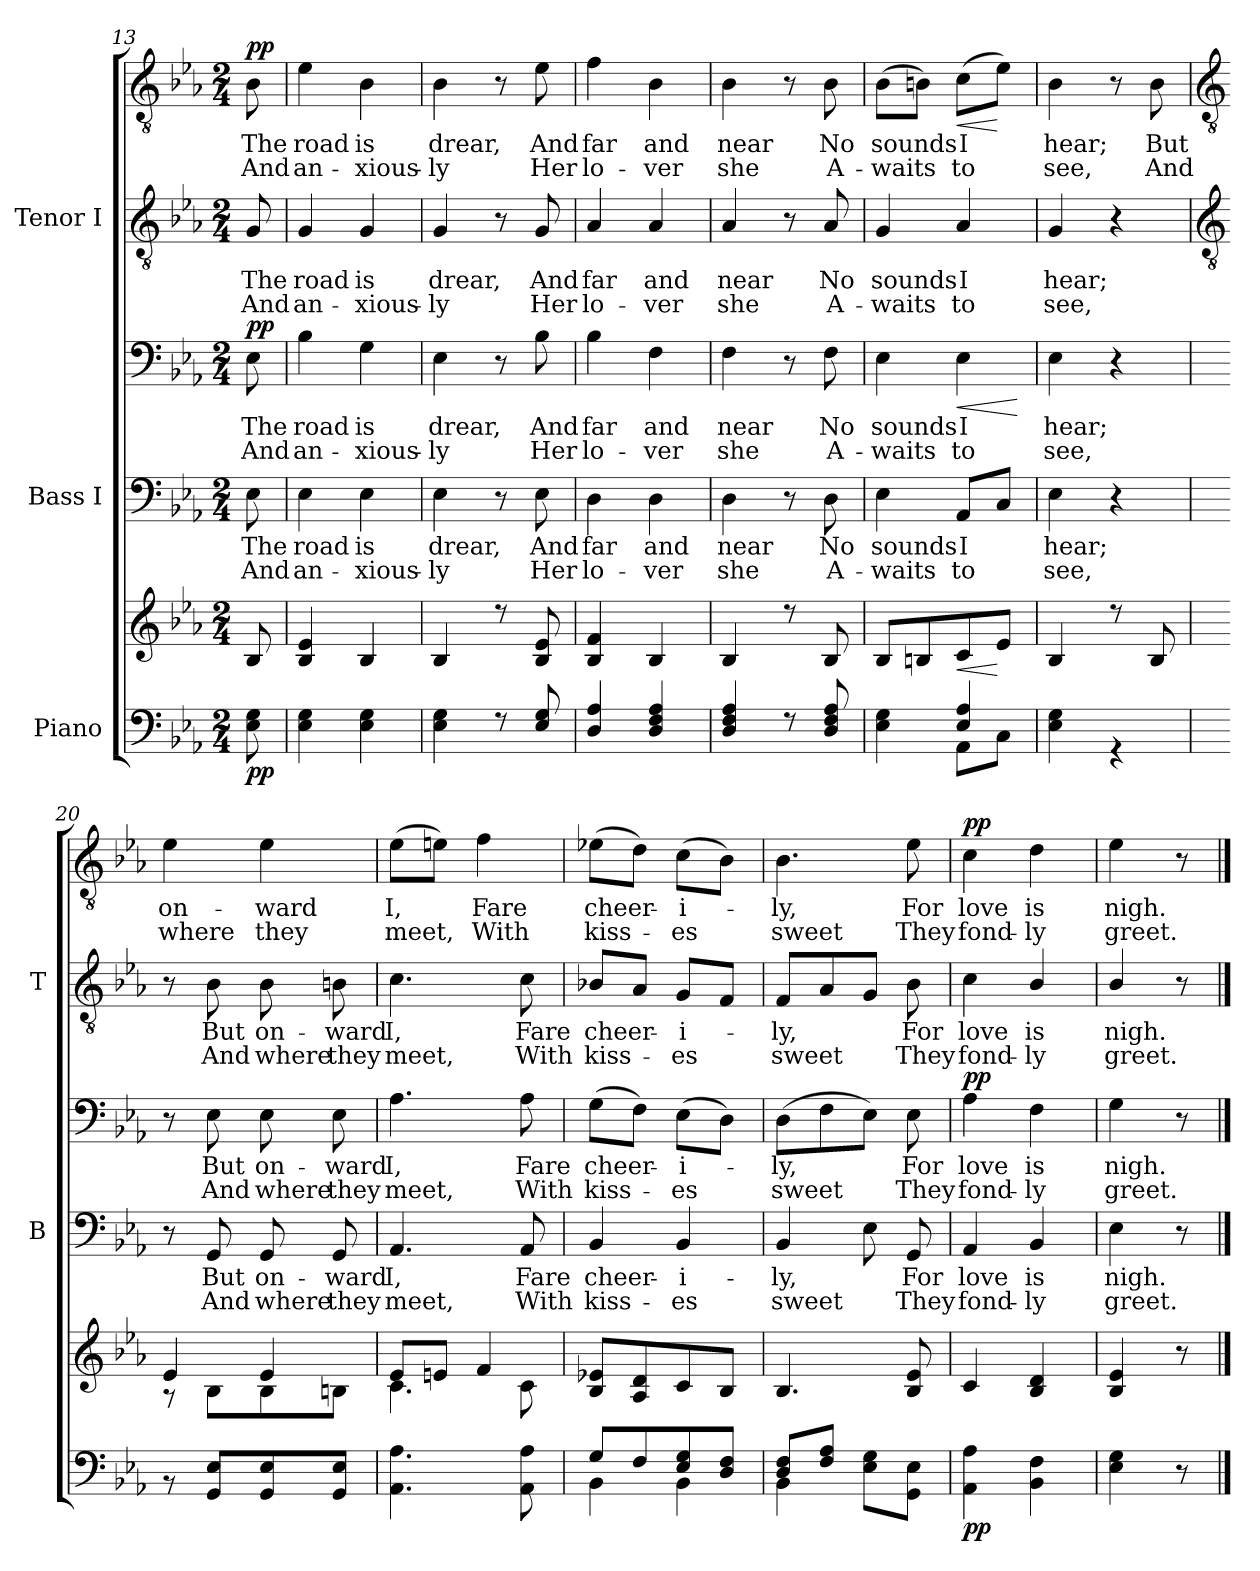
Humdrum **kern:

**kern	**kern	**dynam	**kern	**text	**text	**kern	**text	**text	**dynam	**kern	**text	**text	**kern	**text	**text	**dynam
*part3	*part3	*part3	*part2	*part2	*part2	*part2	*part2	*part2	*part2	*part1	*part1	*part1	*part1	*part1	*part1	*part1
*staff6	*staff5	*staff5/6	*staff4	*staff4	*staff4	*staff3	*staff3	*staff3	*staff3/4	*staff2	*staff2	*staff2	*staff1	*staff1	*staff1	*staff1/2
*I"Piano	*	*	*I"Bass I	*	*	*	*	*	*	*I"Tenor I	*	*	*	*	*	*
*	*	*	*I'B	*	*	*	*	*	*	*I'T	*	*	*	*	*	*
!!LO:LB:g=z
*clefF4	*clefG2	*	*clefF4	*	*	*clefF4	*	*	*	*clefGv2	*	*	*clefGv2	*	*	*
*k[b-e-a-]	*k[b-e-a-]	*	*k[b-e-a-]	*	*	*k[b-e-a-]	*	*	*	*k[b-e-a-]	*	*	*k[b-e-a-]	*	*	*
*E-:	*E-:	*	*E-:	*	*	*E-:	*	*	*	*E-:	*	*	*E-:	*	*	*
*M2/4	*M2/4	*	*M2/4	*	*	*M2/4	*	*	*	*M2/4	*	*	*M2/4	*	*	*
=13	=13	=13	=13	=13	=13	=13	=13	=13	=13	=13	=13	=13	=13	=13	=13	=13
*^	*^	*	*	*	*	*	*	*	*	*	*	*	*	*	*	*
!	!	!	!	!LO:DY:b=2	!	!LO:LY:b	!LO:LY:b	!	!LO:LY:b	!LO:LY:b	!	!	!LO:LY:b	!LO:LY:b	!	!LO:LY:b	!LO:LY:b	!
!	!	!	!	!LO:DY:n=1:b	!	!	!	!	!	!	!LO:DY:b=2	!	!	!	!	!	!	!
!	!	!	!	!	!	!	!	!	!	!	!LO:DY:n=1:b	!	!	!	!	!	!	!LO:DY:b=2
!	!	!	!	!	!	!	!	!	!	!	!	!	!	!	!	!	!	!LO:DY:n=1:b
8E-\ 8G\	8ryy	8B-	8ryy	p p	8E-	The	And	8E-	The	And	p p	8G	The	And	8B-	The	And	p p
=14	=14	=14	=14	=14	=14	=14	=14	=14	=14	=14	=14	=14	=14	=14	=14	=14	=14	=14
!	!LO:N:vis=1	!	!LO:N:vis=1	!	!	!LO:LY:b	!LO:LY:b	!	!LO:LY:b	!LO:LY:b	!	!	!LO:LY:b	!LO:LY:b	!	!LO:LY:b	!LO:LY:b	!
4E-\ 4G\	2ryy	4B- 4e-	2ryy	.	4E-	-road	an-	4B-	road	an-	.	4G	-road	an-	4e-	road	an-	.
!	!	!	!	!	!	!LO:LY:b	!LO:LY:b	!	!LO:LY:b	!LO:LY:b	!	!	!LO:LY:b	!LO:LY:b	!	!LO:LY:b	!LO:LY:b	!
4E-\ 4G\	.	4B-	.	.	4E-	-is	xious-	4G	-is	xious-	.	4G	-is	xious-	4B-	-is	xious-	.
=15	=15	=15	=15	=15	=15	=15	=15	=15	=15	=15	=15	=15	=15	=15	=15	=15	=15	=15
!	!LO:N:vis=1	!	!LO:N:vis=1	!	!	!LO:LY:b	!LO:LY:b	!	!LO:LY:b	!LO:LY:b	!	!	!LO:LY:b	!LO:LY:b	!	!LO:LY:b	!LO:LY:b	!
4E-\ 4G\	2ryy	4B-	2ryy	.	4E-	drear,	ly	4E-	-drear,	ly	.	4G	drear,	ly	4B-	-drear,	ly	.
8r	.	8r	.	.	8r	.	.	8r	.	.	.	8r	.	.	8r	.	.	.
!	!	!	!	!	!	!LO:LY:b	!LO:LY:b	!	!LO:LY:b	!LO:LY:b	!	!	!LO:LY:b	!LO:LY:b	!	!LO:LY:b	!LO:LY:b	!
8E- 8G	.	8B- 8e-	.	.	8E-	And	Her	8B-	And	Her	.	8G	And	Her	8e-	And	Her	.
=16	=16	=16	=16	=16	=16	=16	=16	=16	=16	=16	=16	=16	=16	=16	=16	=16	=16	=16
!	!LO:N:vis=1	!	!LO:N:vis=1	!	!	!LO:LY:b	!LO:LY:b	!	!LO:LY:b	!LO:LY:b	!	!	!LO:LY:b	!LO:LY:b	!	!LO:LY:b	!LO:LY:b	!
4D 4A-	2ryy	4B- 4f	2ryy	.	4D	far	lo-	4B-	far	lo-	.	4A-	far	lo-	4f	far	lo-	.
!	!	!	!	!	!	!LO:LY:b	!LO:LY:b	!	!LO:LY:b	!LO:LY:b	!	!	!LO:LY:b	!LO:LY:b	!	!LO:LY:b	!LO:LY:b	!
4D 4F 4A-	.	4B-	.	.	4D	-and	ver	4F	-and	ver	.	4A-	-and	ver	4B-	-and	ver	.
=17	=17	=17	=17	=17	=17	=17	=17	=17	=17	=17	=17	=17	=17	=17	=17	=17	=17	=17
!	!LO:N:vis=1	!	!LO:N:vis=1	!	!	!LO:LY:b	!LO:LY:b	!	!LO:LY:b	!LO:LY:b	!	!	!LO:LY:b	!LO:LY:b	!	!LO:LY:b	!LO:LY:b	!
4D 4F 4A-	2ryy	4B-	2ryy	.	4D	-near	she	4F	near	she	.	4A-	-near	she	4B-	near	she	.
8r	.	8r	.	.	8r	.	.	8r	.	.	.	8r	.	.	8r	.	.	.
!	!	!	!	!	!	!LO:LY:b	!LO:LY:b	!	!LO:LY:b	!LO:LY:b	!	!	!LO:LY:b	!LO:LY:b	!	!LO:LY:b	!LO:LY:b	!
8D 8F 8A-	.	8B-	.	.	8D	No	A-	8F	No	A-	.	8A-	No	A-	8B-	No	A-	.
=18	=18	=18	=18	=18	=18	=18	=18	=18	=18	=18	=18	=18	=18	=18	=18	=18	=18	=18
!	!	!	!LO:N:vis=1	!	!	!LO:LY:b	!LO:LY:b	!	!LO:LY:b	!LO:LY:b	!	!	!LO:LY:b	!LO:LY:b	!	!LO:LY:b	!LO:LY:b	!
4ryy	4E-\ 4G\	8B-L	2ryy	.	4E-	sounds	waits	4E-	-sounds	waits	.	4G	sounds	waits	(>8B-L	-sounds	waits	.
.	.	8Bn	.	.	.	.	.	.	.	.	.	.	.	.	8BnJ)	.	.	.
!	!	!	!	!LO:HP:b	!	!LO:LY:b	!LO:LY:b	!	!LO:LY:b	!LO:LY:b	!LO:HP:b	!	!LO:LY:b	!LO:LY:b	!	!LO:LY:b	!LO:LY:b	!LO:HP:b
4E-/ 4A-/	8AA-\L	8c	.	<	8AA-L	I	to	4E-	I	to	<	4A-	I	to	(>8cL	I	to	<
.	8C\J	8e-J	.	[	8CJ	.	.	.	.	.	.	.	.	.	8e-J)	.	.	[
*v	*v	*	*	*	*	*	*	*	*	*	*	*	*	*	*	*	*	*
*	*v	*v	*	*	*	*	*	*	*	*	*	*	*	*	*	*	*
.	.	.	.	.	.	.	.	.	[	.	.	.	.	.	.	.
=19	=19	=19	=19	=19	=19	=19	=19	=19	=19	=19	=19	=19	=19	=19	=19	=19
*	*^	*	*	*	*	*	*	*	*	*	*	*	*	*	*	*
!LO:N:vis=1	!	!LO:N:vis=1	!	!	!LO:LY:b	!LO:LY:b	!	!LO:LY:b	!LO:LY:b	!	!	!LO:LY:b	!LO:LY:b	!	!LO:LY:b	!LO:LY:b	!
*^	*	*	*	*	*	*	*	*	*	*	*	*	*	*	*	*	*
2ryy	4E-\ 4G\	4B-	2ryy	.	4E-	hear;	see,	4E-	hear;	see,	.	4G	hear;	see,	4B-	hear;	see,	.
.	4r	8r	.	.	4r	.	.	4r	.	.	.	4r	.	.	8r	.	.	.
!	!	!	!	!	!	!	!	!	!	!	!	!	!	!	!	!LO:LY:b	!LO:LY:b	!
.	.	8B-	.	.	.	.	.	.	.	.	.	.	.	.	8B-	But	And	.
!!LO:LB:g=z
=20	=20	=20	=20	=20	=20	=20	=20	=20	=20	=20	=20	=20	=20	=20	=20	=20	=20	=20
*	*	*	*	*	*	*	*	*	*	*	*	*clefGv2	*	*	*clefGv2	*	*	*
!LO:N:vis=1	!	!	!	!	!	!	!	!	!	!	!	!	!	!	!	!LO:LY:b	!LO:LY:b	!
2ryy	8r	4e-	8r	.	8r	.	.	8r	.	.	.	8r	.	.	4e-	on-	-where	.
!	!	!	!	!	!	!LO:LY:b	!LO:LY:b	!	!LO:LY:b	!LO:LY:b	!	!	!LO:LY:b	!LO:LY:b	!	!	!	!
.	8GG/ 8E-/L	.	8B-\L	.	8GG	But	And	8E-	But	And	.	8B-	But	And	.	.	.	.
!	!	!	!	!	!	!LO:LY:b	!LO:LY:b	!	!LO:LY:b	!LO:LY:b	!	!	!LO:LY:b	!LO:LY:b	!	!LO:LY:b	!LO:LY:b	!
.	8GG/ 8E-/	4e-	8B-\	.	8GG	on-	-where	8E-	on-	-where	.	8B-	on-	-where	4e-	ward	they	.
!	!	!	!	!	!	!LO:LY:b	!LO:LY:b	!	!LO:LY:b	!LO:LY:b	!	!	!LO:LY:b	!LO:LY:b	!	!	!	!
.	8GG/ 8E-/J	.	8Bn\J	.	8GG	ward	they	8E-	ward	they	.	8Bn	ward	they	.	.	.	.
=21	=21	=21	=21	=21	=21	=21	=21	=21	=21	=21	=21	=21	=21	=21	=21	=21	=21	=21
!LO:N:vis=1	!	!	!	!	!	!LO:LY:b	!LO:LY:b	!	!LO:LY:b	!LO:LY:b	!	!	!LO:LY:b	!LO:LY:b	!	!LO:LY:b	!LO:LY:b	!
2ryy	4.AA-\ 4.A-\	8e-L	4.c\	.	4.AA-	I,	meet,	4.A-	I,	meet,	.	4.c	I,	meet,	(>8e-L	I,	meet,	.
.	.	8enJ	.	.	.	.	.	.	.	.	.	.	.	.	8enJ)	.	.	.
!	!	!	!	!	!	!	!	!	!	!	!	!	!	!	!	!LO:LY:b	!LO:LY:b	!
.	.	4f	.	.	.	.	.	.	.	.	.	.	.	.	4f	Fare	With	.
!	!	!	!	!	!	!LO:LY:b	!LO:LY:b	!	!LO:LY:b	!LO:LY:b	!	!	!LO:LY:b	!LO:LY:b	!	!	!	!
.	8AA-\ 8A-\	.	8c\	.	8AA-	Fare	With	8A-	Fare	With	.	8c	Fare	With	.	.	.	.
=22	=22	=22	=22	=22	=22	=22	=22	=22	=22	=22	=22	=22	=22	=22	=22	=22	=22	=22
!	!	!	!LO:N:vis=1	!	!	!LO:LY:b	!LO:LY:b	!	!LO:LY:b	!LO:LY:b	!	!	!LO:LY:b	!LO:LY:b	!	!LO:LY:b	!LO:LY:b	!
8G/L	4BB-\	8B- 8e-XL	2ryy	.	4BB-	cheer-	-kiss-	(>8GL	cheer-	kiss-	.	8B-XL	cheer-	kiss-	(>8e-XL	cheer-	kiss-	.
8F/	.	8A- 8d	.	.	.	.	.	8FJ)	.	.	.	8A-J	.	.	8dJ)	.	.	.
!	!	!	!	!	!	!LO:LY:b	!LO:LY:b	!	!LO:LY:b	!LO:LY:b	!	!	!LO:LY:b	!LO:LY:b	!	!LO:LY:b	!LO:LY:b	!
8E-/ 8G/	4BB-\	8c	.	.	4BB-	-i-	-es	(>8E-L	i-	es	.	8GL	i-	es	(>8cL	i-	es	.
8D/ 8F/J	.	8B-J	.	.	.	.	.	8DJ)	.	.	.	8FJ	.	.	8B-J)	.	.	.
=23	=23	=23	=23	=23	=23	=23	=23	=23	=23	=23	=23	=23	=23	=23	=23	=23	=23	=23
!	!	!	!	!	!	!LO:LY:b	!LO:LY:b	!	!LO:LY:b	!LO:LY:b	!	!	!LO:LY:b	!LO:LY:b	!	!LO:LY:b	!LO:LY:b	!
8D/ 8F/L	4BB-\	4.B-	2ryy	.	4BB-	ly,	sweet	(>8DL	ly,	sweet	.	8FL	ly,	sweet	4.B-	ly,	sweet	.
8F/ 8A-/J	.	.	.	.	.	.	.	8F	.	.	.	8A-	.	.	.	.	.	.
4ryy	8E-\ 8G\L	.	.	.	8E-	.	.	8E-J)	.	.	.	8GJ	.	.	.	.	.	.
!	!	!	!	!	!	!LO:LY:b	!LO:LY:b	!	!LO:LY:b	!LO:LY:b	!	!	!LO:LY:b	!LO:LY:b	!	!LO:LY:b	!LO:LY:b	!
.	8GG\ 8E-\J	8B- 8e-	.	.	8GG	For	They	8E-	For	They	.	8B-	For	They	8e-	For	They	.
=24	=24	=24	=24	=24	=24	=24	=24	=24	=24	=24	=24	=24	=24	=24	=24	=24	=24	=24
!	!	!	!	!LO:DY:b=2	!	!LO:LY:b	!LO:LY:b	!	!LO:LY:b	!LO:LY:b	!	!	!LO:LY:b	!LO:LY:b	!	!LO:LY:b	!LO:LY:b	!
!	!	!	!	!LO:DY:n=1:b	!	!	!	!	!	!	!LO:DY:b=2	!	!	!	!	!	!	!
!	!	!	!	!	!	!	!	!	!	!	!LO:DY:n=1:b	!	!	!	!	!	!	!LO:DY:b=2
!	!	!	!	!	!	!	!	!	!	!	!	!	!	!	!	!	!	!LO:DY:n=1:b
2ryy	4AA-\ 4A-\	4c	2ryy	p p	4AA-	love	fond-	4A-	love	fond-	p p	4c	love	fond-	4c	love	fond-	p p
!	!	!	!	!	!	!LO:LY:b	!LO:LY:b	!	!LO:LY:b	!LO:LY:b	!	!	!LO:LY:b	!LO:LY:b	!	!LO:LY:b	!LO:LY:b	!
.	4BB-\ 4F\	4B- 4d	.	.	4BB-	-is	ly	4F\	-is	ly	.	4B-/	-is	ly	4d	-is	ly	.
=25	=25	=25	=25	=25	=25	=25	=25	=25	=25	=25	=25	=25	=25	=25	=25	=25	=25	=25
!	!	!	!	!	!	!LO:LY:b	!LO:LY:b	!	!LO:LY:b	!LO:LY:b	!	!	!LO:LY:b	!LO:LY:b	!	!LO:LY:b	!LO:LY:b	!
4.ryy	4E-\ 4G\	4B- 4e-	4.ryy	.	4E-	nigh.	greet.	4G\	nigh.	greet.	.	4B-/	nigh.	greet.	4e-	nigh.	greet.	.
.	8r	8r	.	.	8r	.	.	8r	.	.	.	8r	.	.	8r	.	.	.
*v	*v	*	*	*	*	*	*	*	*	*	*	*	*	*	*	*	*	*
*	*v	*v	*	*	*	*	*	*	*	*	*	*	*	*	*	*	*
==	==	==	==	==	==	==	==	==	==	==	==	==	==	==	==	==
*-	*-	*-	*-	*-	*-	*-	*-	*-	*-	*-	*-	*-	*-	*-	*-	*-
